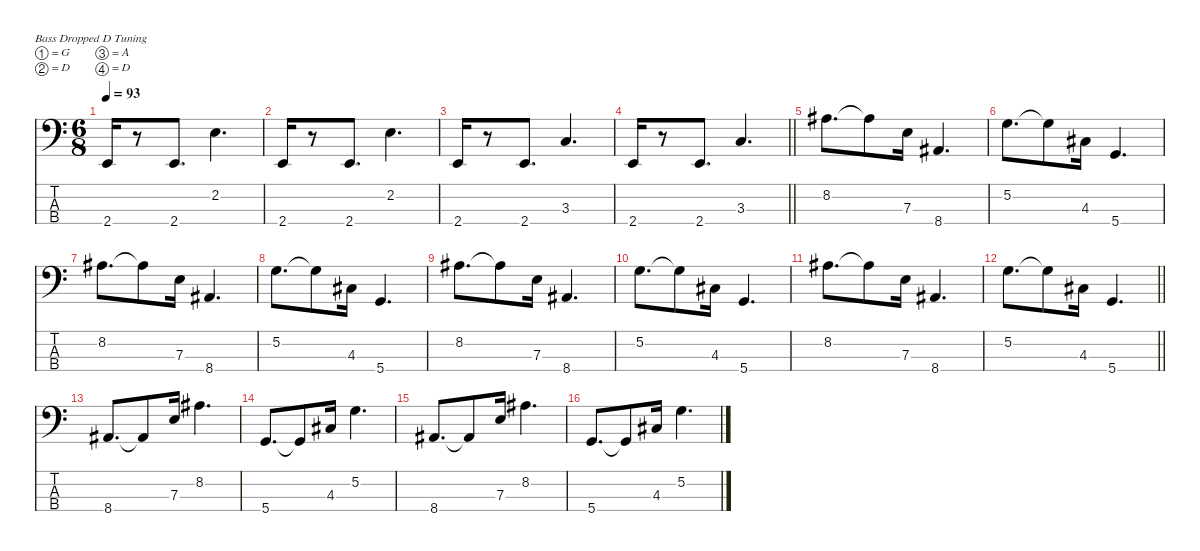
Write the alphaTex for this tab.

\defaultSystemsLayout 4
\hideDynamics
\bracketExtendMode nobrackets
\singleTrackTrackNamePolicy hidden
\multiTrackTrackNamePolicy hidden
\firstSystemTrackNameMode fullname
\firstSystemTrackNameOrientation horizontal
\otherSystemsTrackNameOrientation horizontal
\track ("Bass [Martin Mendez]" "el.bs.") {defaultSystemsLayout 4 instrument electricbassfinger}
\staff {score tabs}
\tuning (G2 D2 A1 D1)
\ts (6 8)
\tempo 93
\clef f4
\ks c
2.4.16{dy mf beam Up} r.8{beam Up} 2.4.8{d beam Up} 2.2.4{d beam Down} |
2.4.16{beam Up} r.8{beam Up} 2.4.8{d beam Up} 2.2.4{d beam Down} |
2.4.16{beam Up} r.8{beam Up} 2.4.8{d beam Up} 3.3.4{d beam Up} |
\barLineRight lightlight
2.4.16{beam Up} r.8{beam Up} 2.4.8{d beam Up} 3.3.4{d beam Up} |
8.2{acc #}.8{d beam Down} 8.2{t acc #}.8{beam Down} 7.3.16{beam Down} 8.4{acc #}.4{d beam Up} |
5.2.8{d beam Down} 5.2{t}.8{beam Down} 4.3{acc #}.16{beam Down} 5.4.4{d beam Up} |
8.2{acc #}.8{d beam Down} 8.2{t acc #}.8{beam Down} 7.3.16{beam Down} 8.4{acc #}.4{d beam Up} |
5.2.8{d beam Down} 5.2{t}.8{beam Down} 4.3{acc #}.16{beam Down} 5.4.4{d beam Up} |
8.2{acc #}.8{d beam Down} 8.2{t acc #}.8{beam Down} 7.3.16{beam Down} 8.4{acc #}.4{d beam Up} |
5.2.8{d beam Down} 5.2{t}.8{beam Down} 4.3{acc #}.16{beam Down} 5.4.4{d beam Up} |
8.2{acc #}.8{d beam Down} 8.2{t acc #}.8{beam Down} 7.3.16{beam Down} 8.4{acc #}.4{d beam Up} |
\barLineRight lightlight
5.2.8{d beam Down} 5.2{t}.8{beam Down} 4.3{acc #}.16{beam Down} 5.4.4{d beam Up} |
8.4{acc #}.8{d beam Up} 8.4{t acc #}.8{beam Up} 7.3.16{beam Up} 8.2{acc #}.4{d beam Down} |
5.4.8{d beam Up} 5.4{t}.8{beam Up} 4.3{acc #}.16{beam Up} 5.2.4{d beam Down} |
8.4{acc #}.8{d beam Up} 8.4{t acc #}.8{beam Up} 7.3.16{beam Up} 8.2{acc #}.4{d beam Down} |
5.4.8{d beam Up} 5.4{t}.8{beam Up} 4.3{acc #}.16{beam Up} 5.2.4{d beam Down}
